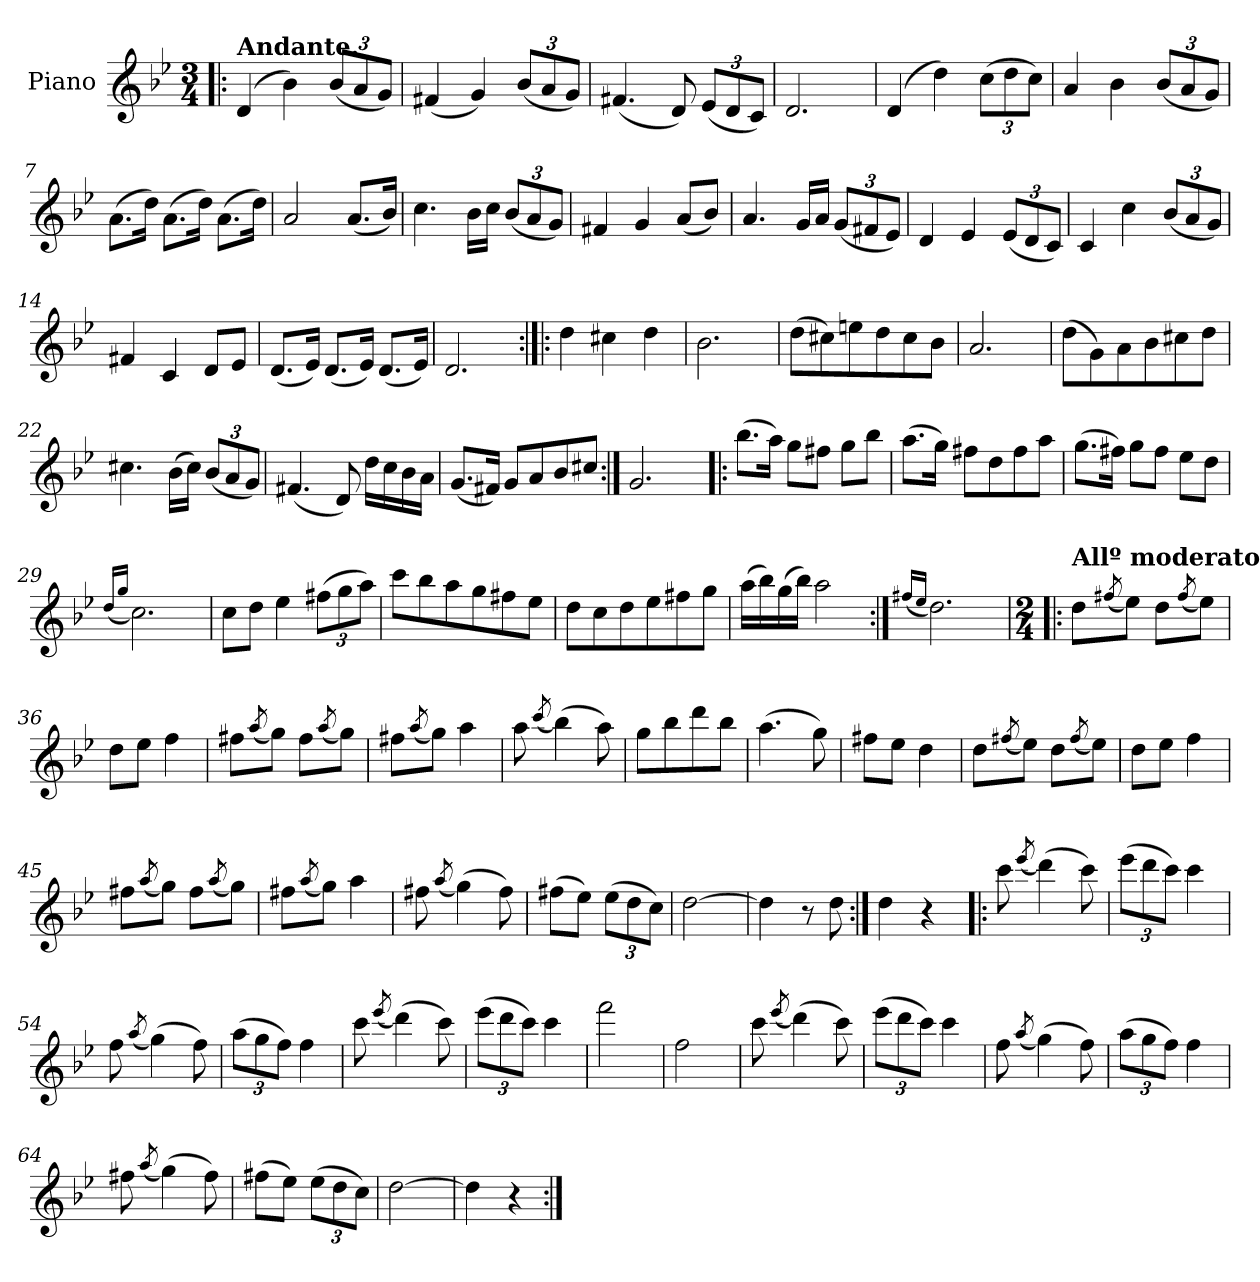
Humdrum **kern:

**kern
*part1
*staff1
*I"Piano
*I'Pno
*clefG2
*k[b-e-]
*g:
*M3/4
=1!|:
!LO:TX:a:B:t=Andante.
(4d/
4b-\)
*Xbrackettup
(12b-/L
12a/
12g/J)
=2
(4f#X/
4g/)
(12b-/L
12a/
12g/J)
=3
(4.f#X/
8d/)
(12e-/L
12d/
12c/J)
=4
2.d/
!!LO:LB:g=z
=5
(4d/
4dd\)
(12cc\L
12dd\
12cc\J)
=6
4a/
4b-\
(12b-/L
12a/
12g/J)
=7
(8.a\L
16dd\Jk)
(8.a\L
16dd\Jk)
(8.a\L
16dd\Jk)
=8
2a/
(8.a/L
16b-/Jk)
=9
4.cc\
16b-\LL
16cc\JJ
(12b-/L
12a/
12g/J)
!!LO:LB:g=z
=10
4f#X/
4g/
(8a/L
8b-/J)
=11
4.a/
16g/LL
16a/JJ
(12g/L
12f#X/
12e-/J)
=12
4d/
4e-/
(12e-/L
12d/
12c/J)
=13
4c/
4cc\
(12b-/L
12a/
12g/J)
=14
4f#X/
4c/
8d/L
8e-/J
!!LO:LB:g=z
=15
(8.d/L
16e-/Jk)
(8.d/L
16e-/Jk)
(8.d/L
16e-/Jk)
=16
2.d/
=17:|!|:
4dd\
4cc#X\
4dd\
=18
2.b-\
=19
(8dd\L
8cc#X\)
8een\
8dd\
8cc#\
8b-\J
=20
2.a/
!!LO:LB:g=z
=21
(8dd\L
8g\)
8a\
8b-\
8cc#X\
8dd\J
=22
4.cc#X\
(16b-\LL
16cc#\JJ)
(12b-/L
12a/
12g/J)
=23
(4.f#X/
8d/)
16dd\LL
16cc\
16b-\
16a\JJ
=24
(8.g/L
16f#X/Jk)
8g/L
8a/
8b-/
8cc#X/J
=25:|!
2.g/
!!LO:LB:g=z
=26!|:
(8.bb-\L
16aa\Jk)
8gg\L
8ff#X\J
8gg\L
8bb-\J
=27
(8.aa\L
16gg\Jk)
8ff#X\L
8dd\
8ff#\
8aa\J
=28
(8.gg\L
16ff#X\Jk)
8gg\L
8ff#\J
8ee-\L
8dd\J
=29
(16qdd/LL
16qgg/JJ
2.cc\)
!!LO:LB:g=z
=30
8cc\L
8dd\J
4ee-\
(12ff#X\L
12gg\
12aa\J)
=31
8ccc\L
8bb-\
8aa\
8gg\
8ff#X\
8ee-\J
=32
8dd\L
8cc\
8dd\
8ee-\
8ff#X\
8gg\J
=33
(16aa\LL
16bb-\)
(16gg\
16bb-\JJ)
2aa\
=34:|!
(16qff#X/LL
16qee-/JJ
2.dd\)
!!LO:LB:g=z
=35!|:
*M2/4
!LO:TX:a:B:t=Allº moderato.
8dd\L
(8qff#X/
8ee-\J)
8dd\L
(8qff#/
8ee-\J)
=36
8dd\L
8ee-\J
4ff\
=37
8ff#X\L
(8qaa/
8gg\J)
8ff#\L
(8qaa/
8gg\J)
=38
8ff#X\L
(8qaa/
8gg\J)
4aa\
=39
8aa\
(8qccc/
(4bb-\)
8aa\)
=40
8gg\L
8bb-\
8ddd\
8bb-\J
!!LO:LB:g=z
=41
(4.aa\
8gg\)
=42
8ff#X\L
8ee-\J
4dd\
=43
8dd\L
(8qff#X/
8ee-\J)
8dd\L
(8qff#/
8ee-\J)
=44
8dd\L
8ee-\J
4ff\
=45
8ff#X\L
(8qaa/
8gg\J)
8ff#\L
(8qaa/
8gg\J)
=46
8ff#X\L
(8qaa/
8gg\J)
4aa\
!!LO:LB:g=z
=47
8ff#X\
(8qaa/
(4gg\)
8ff#\)
=48
(8ff#X\L
8ee-\J)
(12ee-\L
12dd\
12cc\J)
=49
[2dd\
=50
4dd\]
8r
8dd\
=51:|!
4dd\
4r
=52!|:
8ccc\
(8qeee-/
(4ddd\)
8ccc\)
=53
(12eee-\L
12ddd\
12ccc\J)
4ccc\
!!LO:PB:g=z
=54
8ff\
(8qaa/
(4gg\)
8ff\)
=55
(12aa\L
12gg\
12ff\J)
4ff\
=56
8ccc\
(8qeee-/
(4ddd\)
8ccc\)
=57
(12eee-\L
12ddd\
12ccc\J)
4ccc\
=58
2fff\
=59
2ff\
=60
8ccc\
(8qeee-/
(4ddd\)
8ccc\)
!!LO:LB:g=z
=61
(12eee-\L
12ddd\
12ccc\J)
4ccc\
=62
8ff\
(8qaa/
(4gg\)
8ff\)
=63
(12aa\L
12gg\
12ff\J)
4ff\
=64
8ff#X\
(8qaa/
(4gg\)
8ff#\)
=65
(8ff#X\L
8ee-\J)
(12ee-\L
12dd\
12cc\J)
=66
[2dd\
=67
4dd\]
4r
=:|!
*-
